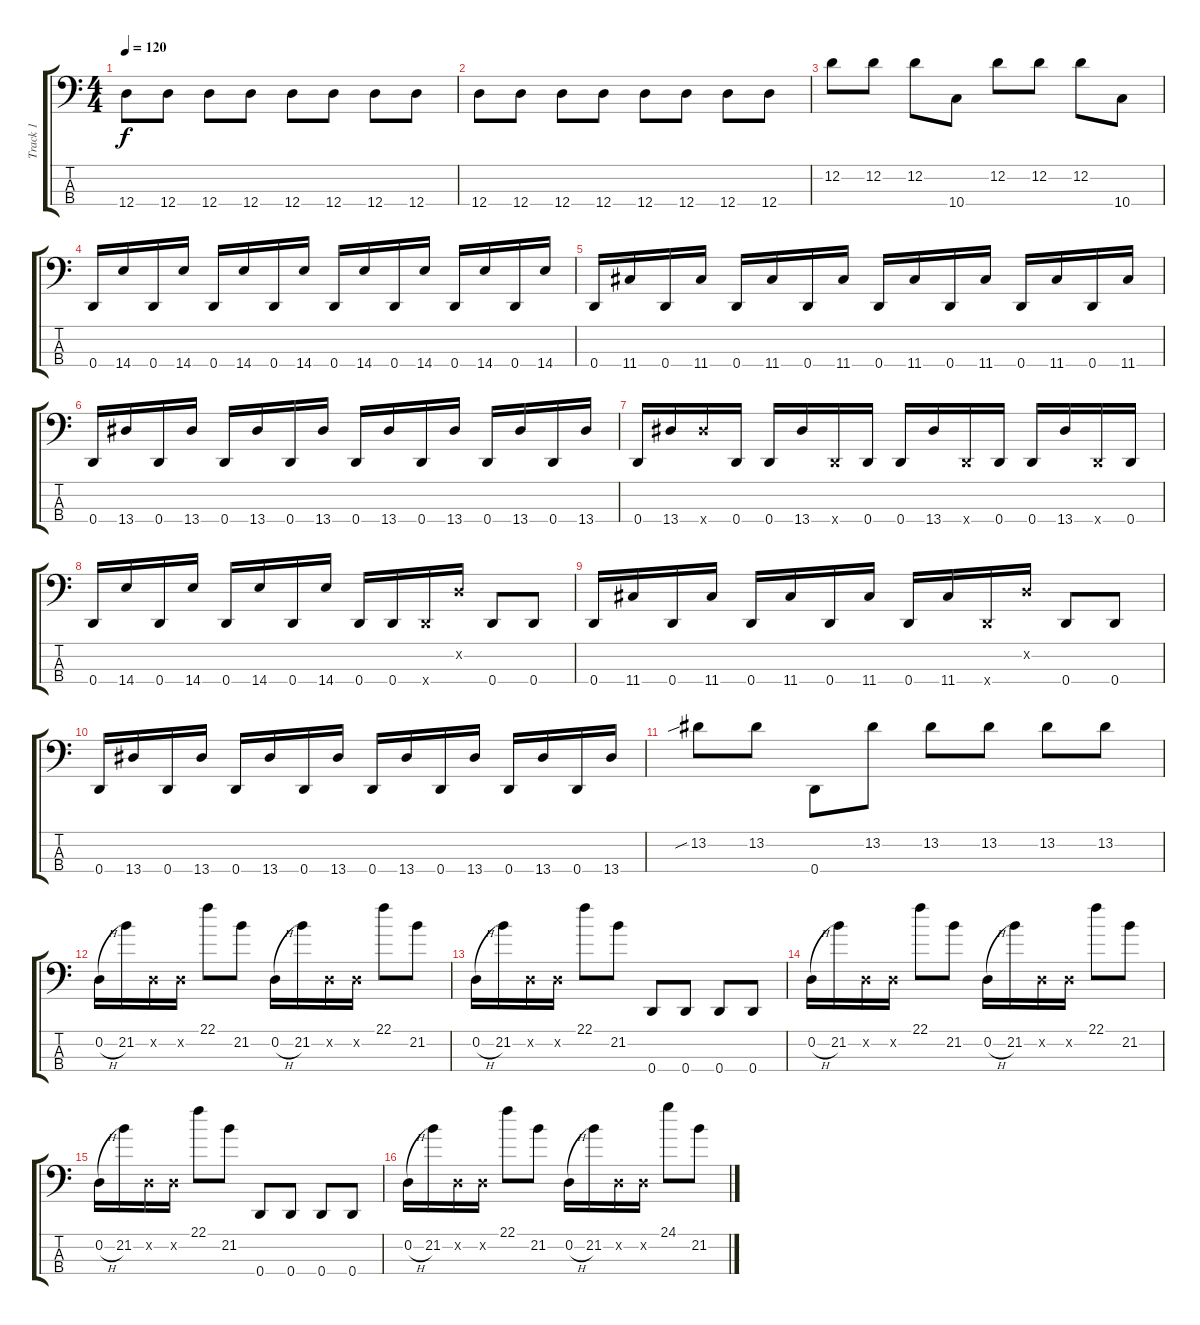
\track ("Track 1" "Track 1") {instrument slapbass1}
\staff {score tabs}
\tuning (G2 D2 A1 D1) {hide}
\ts (4 4)
\tempo 120
\clef f4
\ks c
12.4.8{dy f} 12.4.8 12.4.8 12.4.8 12.4.8 12.4.8 12.4.8 12.4.8 |
12.4.8 12.4.8 12.4.8 12.4.8 12.4.8 12.4.8 12.4.8 12.4.8 |
12.2.8 12.2.8 12.2.8 10.4.8 12.2.8 12.2.8 12.2.8 10.4.8 |
0.4.16 14.4.16 0.4.16 14.4.16 0.4.16 14.4.16 0.4.16 14.4.16 0.4.16 14.4.16 0.4.16 14.4.16 0.4.16 14.4.16 0.4.16 14.4.16 |
0.4.16 11.4.16 0.4.16 11.4.16 0.4.16 11.4.16 0.4.16 11.4.16 0.4.16 11.4.16 0.4.16 11.4.16 0.4.16 11.4.16 0.4.16 11.4.16 |
0.4.16 13.4.16 0.4.16 13.4.16 0.4.16 13.4.16 0.4.16 13.4.16 0.4.16 13.4.16 0.4.16 13.4.16 0.4.16 13.4.16 0.4.16 13.4.16 |
0.4.16 13.4.16 13.4{x}.16 0.4.16 0.4.16 13.4.16 0.4{x}.16 0.4.16 0.4.16 13.4.16 0.4{x}.16 0.4.16 0.4.16 13.4.16 0.4{x}.16 0.4.16 |
0.4.16 14.4.16 0.4.16 14.4.16 0.4.16 14.4.16 0.4.16 14.4.16 0.4.16 0.4.16 0.4{x}.16 0.2{x}.16 0.4.8 0.4.8 |
0.4.16 11.4.16 0.4.16 11.4.16 0.4.16 11.4.16 0.4.16 11.4.16 0.4.16 11.4.16 0.4{x}.16 0.2{x}.16 0.4.8 0.4.8 |
0.4.16 13.4.16 0.4.16 13.4.16 0.4.16 13.4.16 0.4.16 13.4.16 0.4.16 13.4.16 0.4.16 13.4.16 0.4.16 13.4.16 0.4.16 13.4.16 |
13.2{sib}.8 13.2.8 0.4.8 13.2.8 13.2.8 13.2.8 13.2.8 13.2.8 |
0.2{h}.16 21.2.16 0.2{x}.16 0.2{x}.16 22.1.8 21.2.8 0.2{h}.16 21.2.16 0.2{x}.16 0.2{x}.16 22.1.8 21.2.8 |
0.2{h}.16 21.2.16 0.2{x}.16 0.2{x}.16 22.1.8 21.2.8 0.4.8 0.4.8 0.4.8 0.4.8 |
0.2{h}.16 21.2.16 0.2{x}.16 0.2{x}.16 22.1.8 21.2.8 0.2{h}.16 21.2.16 0.2{x}.16 0.2{x}.16 22.1.8 21.2.8 |
0.2{h}.16 21.2.16 0.2{x}.16 0.2{x}.16 22.1.8 21.2.8 0.4.8 0.4.8 0.4.8 0.4.8 |
0.2{h}.16 21.2.16 0.2{x}.16 0.2{x}.16 22.1.8 21.2.8 0.2{h}.16 21.2.16 0.2{x}.16 0.2{x}.16 24.1.8 21.2.8
